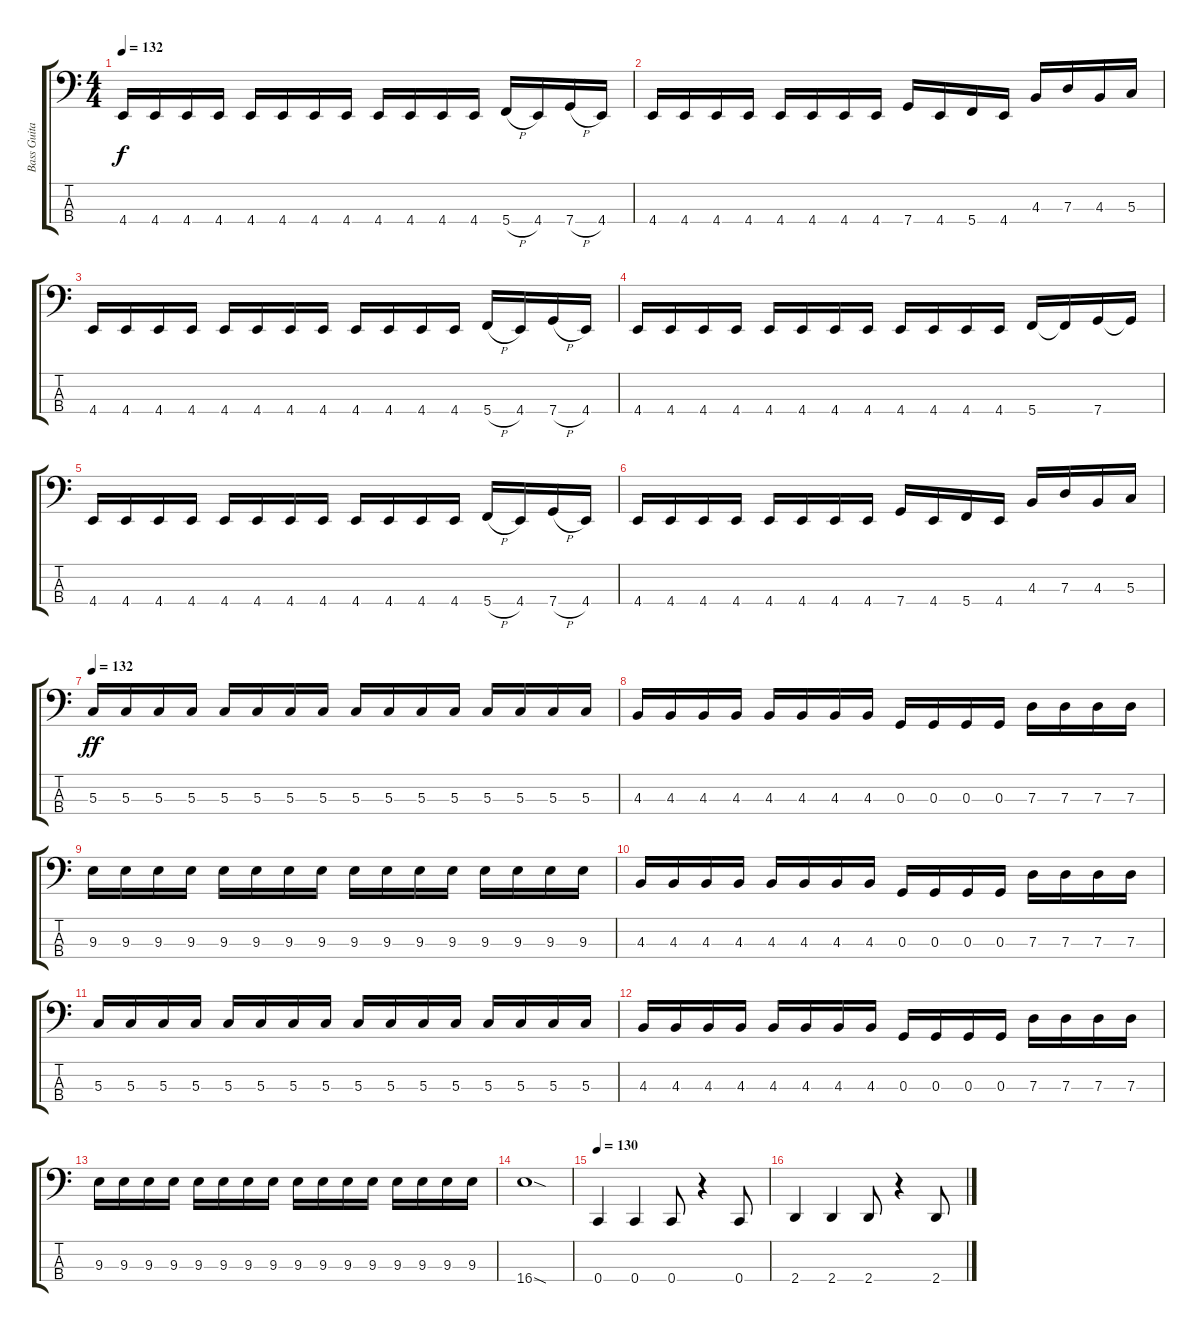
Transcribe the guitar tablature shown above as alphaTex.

\track ("Bass Guitar" "Bass Guita") {instrument electricbasspick}
\staff {score tabs}
\tuning (F2 C2 G1 C1) {hide}
\ts (4 4)
\tempo 132
\clef f4
\ks c
4.4.16{dy f} 4.4.16 4.4.16 4.4.16 4.4.16 4.4.16 4.4.16 4.4.16 4.4.16 4.4.16 4.4.16 4.4.16 5.4{h}.16 4.4.16 7.4{h}.16 4.4.16 |
4.4.16 4.4.16 4.4.16 4.4.16 4.4.16 4.4.16 4.4.16 4.4.16 7.4.16 4.4.16 5.4.16 4.4.16 4.3.16 7.3.16 4.3.16 5.3.16 |
4.4.16 4.4.16 4.4.16 4.4.16 4.4.16 4.4.16 4.4.16 4.4.16 4.4.16 4.4.16 4.4.16 4.4.16 5.4{h}.16 4.4.16 7.4{h}.16 4.4.16 |
4.4.16 4.4.16 4.4.16 4.4.16 4.4.16 4.4.16 4.4.16 4.4.16 4.4.16 4.4.16 4.4.16 4.4.16 5.4.16 5.4{t}.16 7.4.16 7.4{t}.16 |
4.4.16 4.4.16 4.4.16 4.4.16 4.4.16 4.4.16 4.4.16 4.4.16 4.4.16 4.4.16 4.4.16 4.4.16 5.4{h}.16 4.4.16 7.4{h}.16 4.4.16 |
4.4.16 4.4.16 4.4.16 4.4.16 4.4.16 4.4.16 4.4.16 4.4.16 7.4.16 4.4.16 5.4.16 4.4.16 4.3.16 7.3.16 4.3.16 5.3.16 |
\tempo 132
5.3.16{dy ff} 5.3.16 5.3.16 5.3.16 5.3.16 5.3.16 5.3.16 5.3.16 5.3.16 5.3.16 5.3.16 5.3.16 5.3.16 5.3.16 5.3.16 5.3.16 |
4.3.16 4.3.16 4.3.16 4.3.16 4.3.16 4.3.16 4.3.16 4.3.16 0.3.16 0.3.16 0.3.16 0.3.16 7.3.16 7.3.16 7.3.16 7.3.16 |
9.3.16 9.3.16 9.3.16 9.3.16 9.3.16 9.3.16 9.3.16 9.3.16 9.3.16 9.3.16 9.3.16 9.3.16 9.3.16 9.3.16 9.3.16 9.3.16 |
4.3.16 4.3.16 4.3.16 4.3.16 4.3.16 4.3.16 4.3.16 4.3.16 0.3.16 0.3.16 0.3.16 0.3.16 7.3.16 7.3.16 7.3.16 7.3.16 |
5.3.16 5.3.16 5.3.16 5.3.16 5.3.16 5.3.16 5.3.16 5.3.16 5.3.16 5.3.16 5.3.16 5.3.16 5.3.16 5.3.16 5.3.16 5.3.16 |
4.3.16 4.3.16 4.3.16 4.3.16 4.3.16 4.3.16 4.3.16 4.3.16 0.3.16 0.3.16 0.3.16 0.3.16 7.3.16 7.3.16 7.3.16 7.3.16 |
9.3.16 9.3.16 9.3.16 9.3.16 9.3.16 9.3.16 9.3.16 9.3.16 9.3.16 9.3.16 9.3.16 9.3.16 9.3.16 9.3.16 9.3.16 9.3.16 |
16.4{sod}.1 |
\tempo 130
0.4.4 0.4.4 0.4.8 r.4 0.4.8 |
2.4.4 2.4.4 2.4.8 r.4 2.4.8
